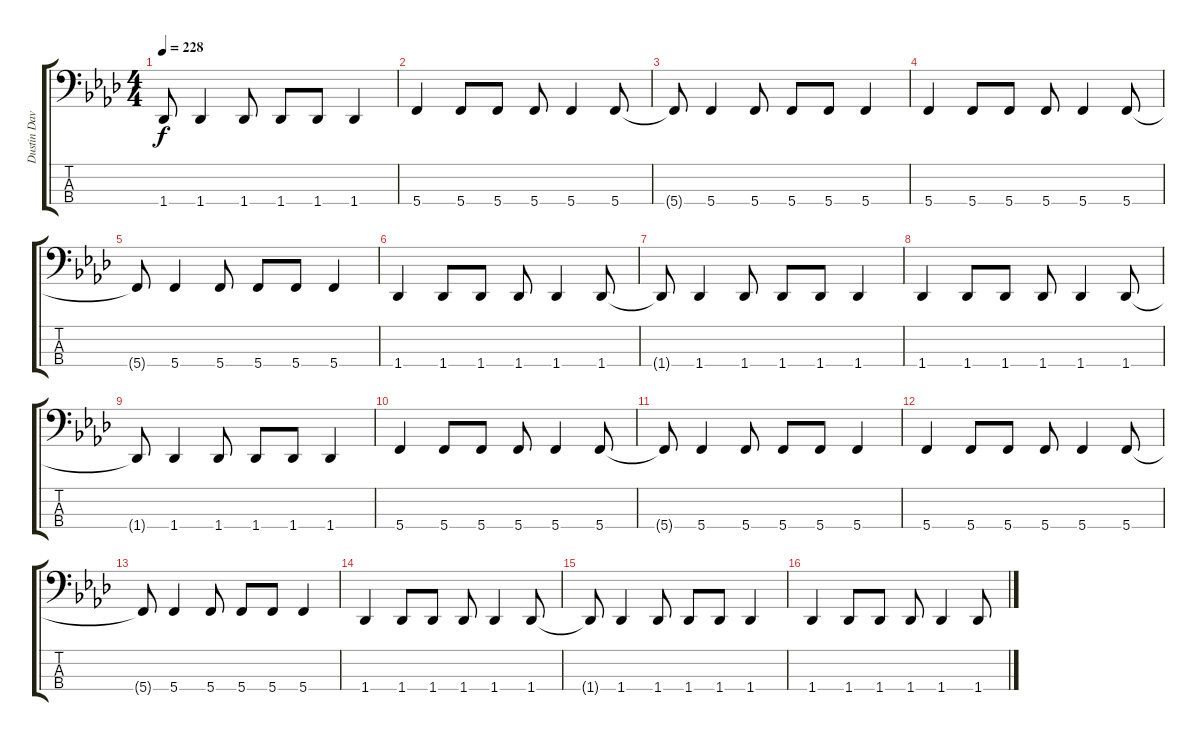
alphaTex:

\track ("Dustin Davidson [Bass]" "Dustin Dav") {instrument electricbasspick}
\staff {score tabs}
\tuning (F2 C2 G1 C1) {hide}
\ts (4 4)
\tempo 228
\clef f4
\ks fminor
1.4{t}.8{dy f} 1.4.4 1.4.8 1.4.8 1.4.8 1.4.4 |
5.4.4 5.4.8 5.4.8 5.4.8 5.4.4 5.4.8 |
5.4{t}.8 5.4.4 5.4.8 5.4.8 5.4.8 5.4.4 |
5.4.4 5.4.8 5.4.8 5.4.8 5.4.4 5.4.8 |
5.4{t}.8 5.4.4 5.4.8 5.4.8 5.4.8 5.4.4 |
1.4.4 1.4.8 1.4.8 1.4.8 1.4.4 1.4.8 |
1.4{t}.8 1.4.4 1.4.8 1.4.8 1.4.8 1.4.4 |
1.4.4 1.4.8 1.4.8 1.4.8 1.4.4 1.4.8 |
1.4{t}.8 1.4.4 1.4.8 1.4.8 1.4.8 1.4.4 |
5.4.4 5.4.8 5.4.8 5.4.8 5.4.4 5.4.8 |
5.4{t}.8 5.4.4 5.4.8 5.4.8 5.4.8 5.4.4 |
5.4.4 5.4.8 5.4.8 5.4.8 5.4.4 5.4.8 |
5.4{t}.8 5.4.4 5.4.8 5.4.8 5.4.8 5.4.4 |
1.4.4 1.4.8 1.4.8 1.4.8 1.4.4 1.4.8 |
1.4{t}.8 1.4.4 1.4.8 1.4.8 1.4.8 1.4.4 |
1.4.4 1.4.8 1.4.8 1.4.8 1.4.4 1.4.8
